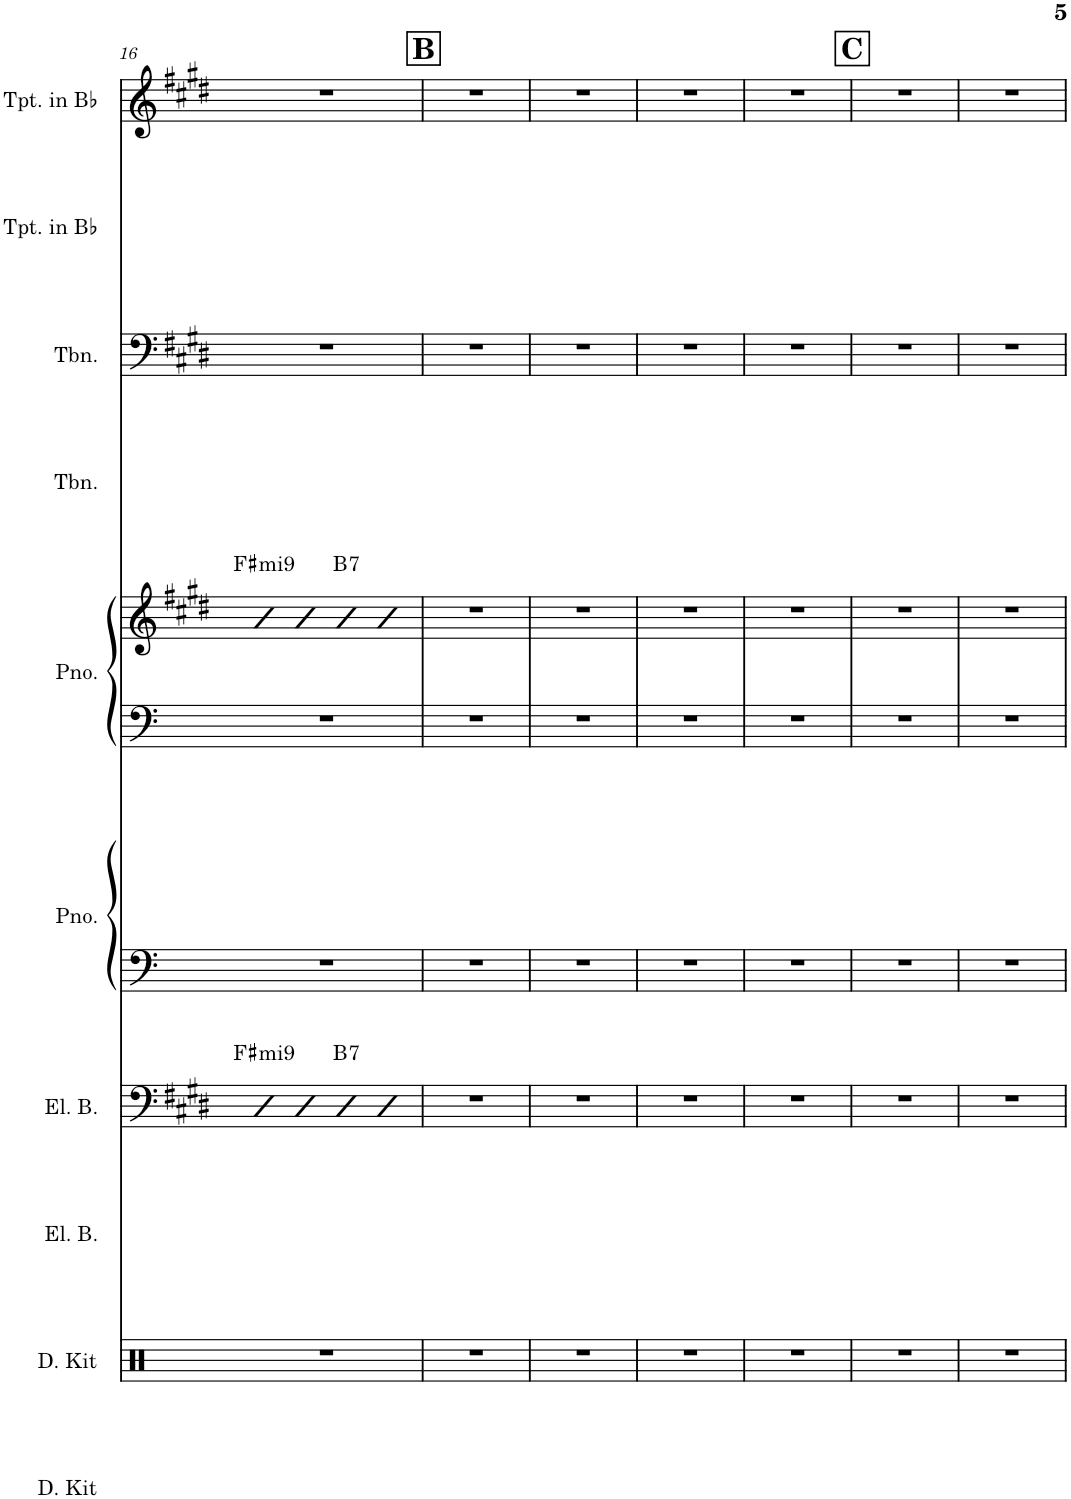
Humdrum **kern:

**kern	**kern	**kern	**kern	**harte	**kern	**kern	**kern	**kern	**harte	**kern	**kern	**kern	**kern
*part10	*part9	*part8	*part7	*part7	*part6	*part6	*part5	*part5	*part5	*part4	*part3	*part2	*part1
*staff12	*staff11	*staff10	*staff9	*	*staff8	*staff7	*staff6	*staff5	*	*staff4	*staff3	*staff2	*staff1
*I"Drum Kit	*I"Drum Kit	*I"5-str. Electric Bass	*I"5-str. Electric Bass	*	*I"Piano	*	*I"Piano	*	*	*I"Trombone	*I"Trombone	*I"Trumpet in Bb	*I"Trumpet in Bb
*I'D. Kit	*I'D. Kit	*I'El. B.	*I'El. B.	*	*I'Pno.	*	*I'Pno.	*	*	*I'Tbn.	*I'Tbn.	*I'Tpt. in Bb	*I'Tpt. in Bb
!!LO:PB:g=z
*clefX	*clefX	*clefF4	*clefF4	*	*clefF4	*clefG2	*clefF4	*clefG2	*	*clefF4	*clefF4	*clefG2	*clefG2
*	*	*Trd7c12	*Trd7c12	*	*	*	*	*	*	*	*	*Trd1c2	*Trd1c2
*k[]	*k[]	*k[]	*k[f#c#g#d#]	*	*	*k[f#c#g#d#]	*	*k[f#c#g#d#]	*	*k[]	*k[f#c#g#d#]	*k[f#c#g#d#a#e#]	*k[f#c#g#d#]
*	*M4/4	*	*M4/4	*	*	*M4/4	*	*M4/4	*	*	*M4/4	*M4/4	*M4/4
=16	=16	=16	=16	=16	=16	=16	=16	=16	=16	=16	=16	=16	=16
!	!	!	!	!LO:H:kt=mi9	!	!	!	!	!LO:H:kt=mi9	!	!	!	!
1r	1r	1r	4bb	F#:min9	1r	1r	1r	4b	F#:min9	1r	1r	1r	1r
.	.	.	4bb	.	.	.	.	4b	.	.	.	.	.
!	!	!	!	!LO:H:kt=7	!	!	!	!	!LO:H:kt=7	!	!	!	!
.	.	.	4bb	B:7	.	.	.	4b	B:7	.	.	.	.
.	.	.	4bb	.	.	.	.	4b	.	.	.	.	.
!!LO:REH:place=s1:a:B:cj:fs=14:t=B
=17	=17	=17	=17	=17	=17	=17	=17	=17	=17	=17	=17	=17	=17
1r	1r	1r	1r	.	1r	1r	1r	1r	.	1r	1r	1r	1r
=18	=18	=18	=18	=18	=18	=18	=18	=18	=18	=18	=18	=18	=18
1r	1r	1r	1r	.	1r	1r	1r	1r	.	1r	1r	1r	1r
=19	=19	=19	=19	=19	=19	=19	=19	=19	=19	=19	=19	=19	=19
1r	1r	1r	1r	.	1r	1r	1r	1r	.	1r	1r	1r	1r
=20	=20	=20	=20	=20	=20	=20	=20	=20	=20	=20	=20	=20	=20
1r	1r	1r	1r	.	1r	1r	1r	1r	.	1r	1r	1r	1r
!!LO:REH:place=s1:a:B:cj:fs=14:t=C
=21	=21	=21	=21	=21	=21	=21	=21	=21	=21	=21	=21	=21	=21
1r	1r	1r	1r	.	1r	1r	1r	1r	.	1r	1r	1r	1r
=22	=22	=22	=22	=22	=22	=22	=22	=22	=22	=22	=22	=22	=22
1r	1r	1r	1r	.	1r	1r	1r	1r	.	1r	1r	1r	1r
=	=	=	=	=	=	=	=	=	=	=	=	=	=
*-	*-	*-	*-	*-	*-	*-	*-	*-	*-	*-	*-	*-	*-
